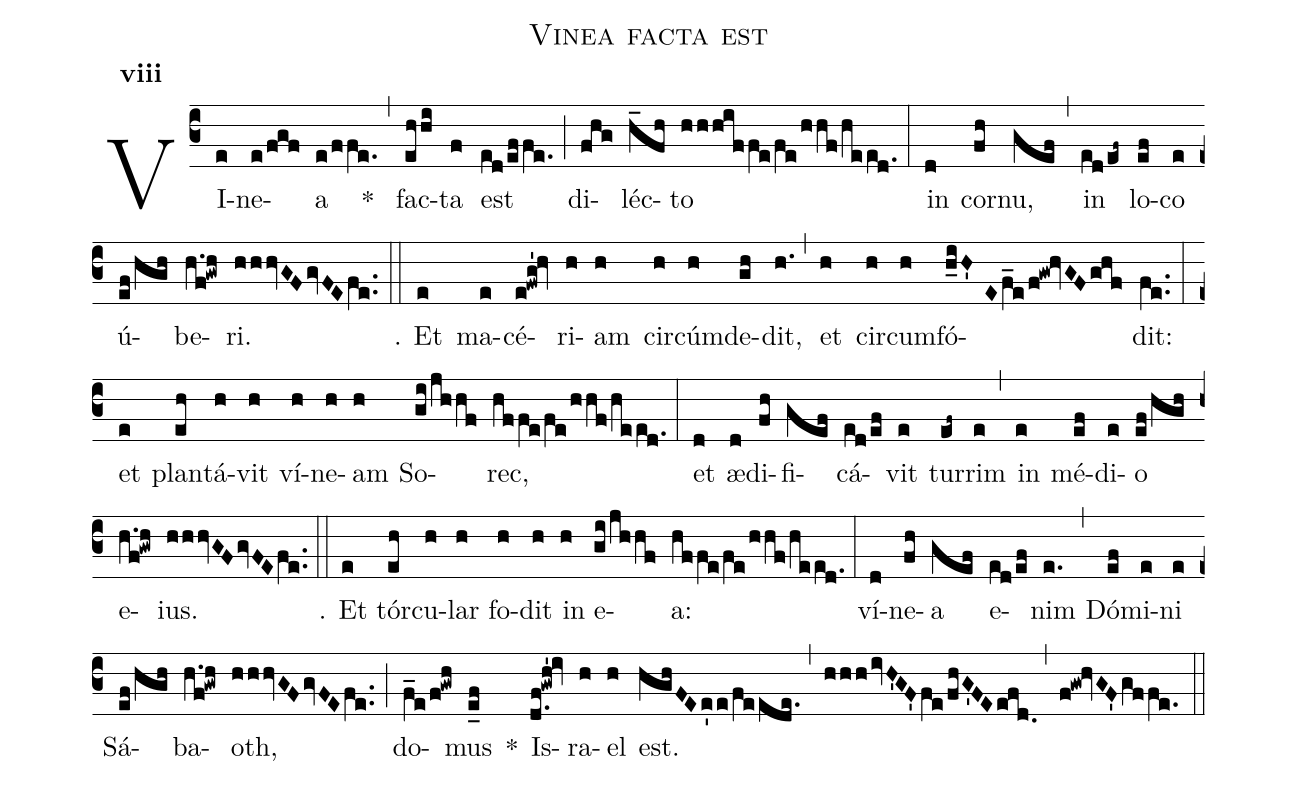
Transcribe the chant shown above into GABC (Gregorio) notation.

name:Vinea facta est;
mode:8;
%%
(c3) VI(e)ne(e/fgf)a(e/ffe.) *(,) fac(ehhi)ta(f) est(ed/effe.) (;) di(fhg)léc(h_fh)to(hhhiffe/fe/hhf/heed.) (:) in(d) cor(fh)nu,(gef) (,) in(ed/ef~) lo(ef)co(e) ú(ef/hgh)be(h.f!gwh)ri.(hhhvGF/gvFE/fe..) (::) ℣. Et(e) ma(e)cé(e!fwg'!hv)ri(h)am(h) cir(h)cúm(h)de(gh)dit,(h.) (,) et(h) cir(h)cum(h)fó(h_iH'E/f_e/f!gw!hvGF/ghf)dit:(fe..) (:) et(e) plan(eh)tá(h)vit(h) ví(h)ne(h)am(h) So(gi/jhhf)rec,(hffe/fe/hhf/heed.) (:) et(d) æ(d)di(fh)fi(gef)cá(ed/ef)vit(e) tur(ef~)rim(e) (,) in(e) mé(ef)di(e)o(ef/hgh) e(h.f!gwh)ius.(hhhvGF/gvFE/fe..) (::) ℣. Et(e) tór(eh)cu(h)lar(h) fo(h)dit(h) in(h) e(gi/jhhf)a:(hffe/fe/hhf/heed.) (:) ví(d)ne(fh)a(gef) e(ed/ef)nim(e.) (,) Dó(ef)mi(e)ni(e) Sá(ef/hgh)ba(h.f!gwh)oth,(hhhvGF/gvFE/fe..) (;) do(f_e/f!gwh)mus(e_f) *() Is(d.f!gwh'!iv)ra(h)el(h) est.(hghFEe'e/feede.) (,) (hhhivH'GF'fe/fhG'FEefd.) (,) (f!gw!hvGF'/gffe.) (::)
